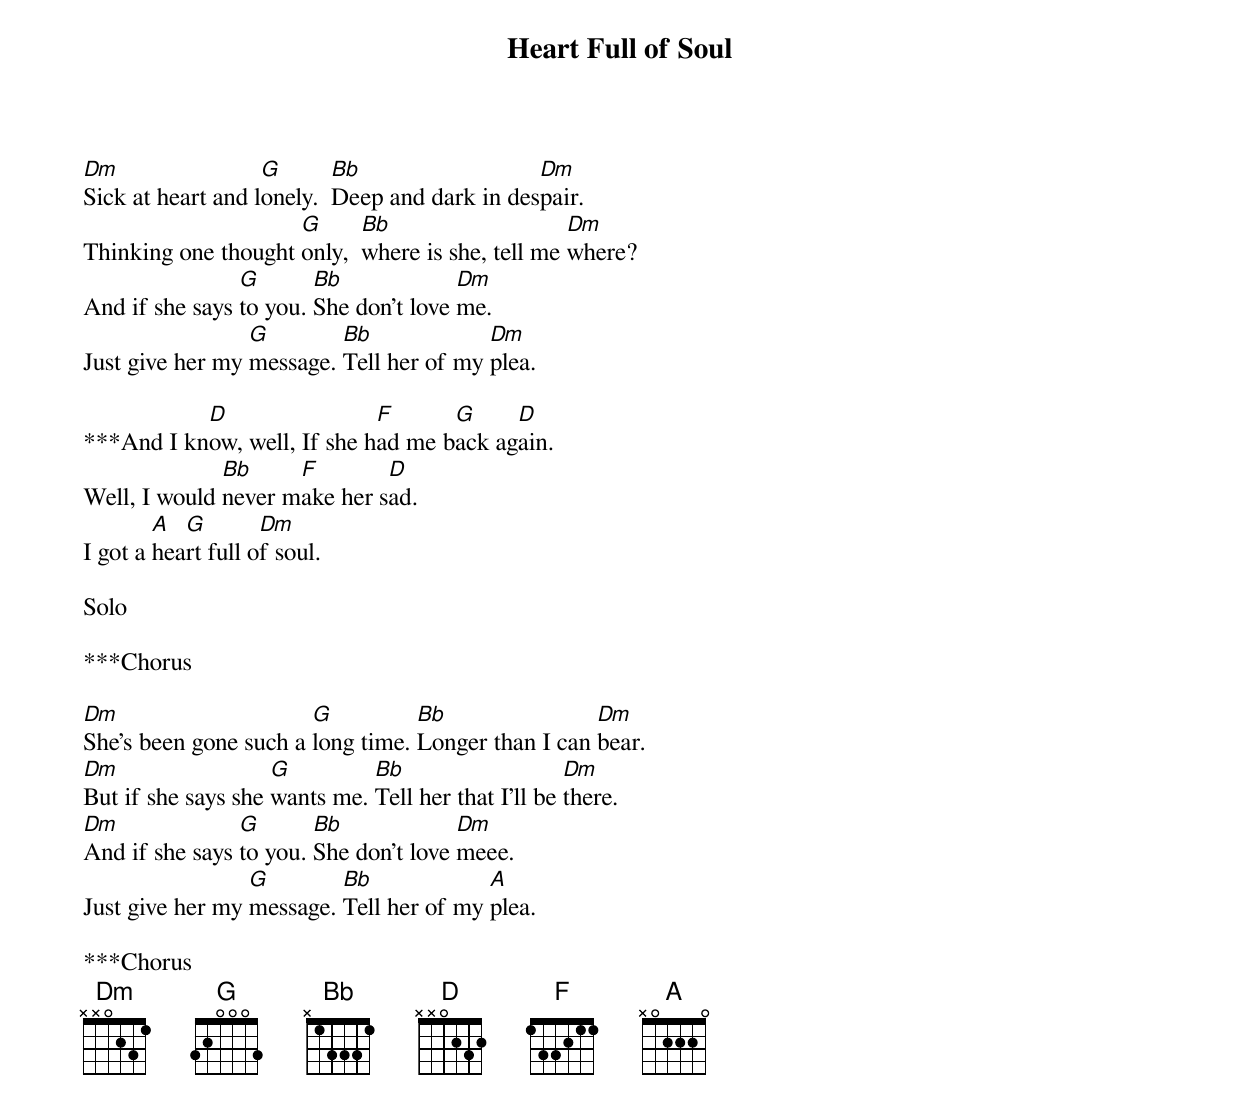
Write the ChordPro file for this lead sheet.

{title:Heart Full of Soul}
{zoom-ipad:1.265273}

[Dm]Sick at heart and l[G]onely.  [Bb]Deep and dark in des[Dm]pair.
Thinking one thought [G]only,  [Bb]where is she, tell me [Dm]where?
And if she says [G]to you. [Bb]She don't love [Dm]me.
Just give her my [G]message. [Bb]Tell her of my [Dm]plea.

***And I kn[D]ow, well, If she h[F]ad me b[G]ack ag[D]ain.
Well, I would [Bb]never m[F]ake her s[D]ad.
I got a [A]hea[G]rt full o[Dm]f soul.

Solo

***Chorus

[Dm]She's been gone such a [G]long time. [Bb]Longer than I can [Dm]bear.
[Dm]But if she says she [G]wants me. [Bb]Tell her that I'll be [Dm]there.
[Dm]And if she says [G]to you. [Bb]She don't love [Dm]meee.
Just give her my [G]message. [Bb]Tell her of my [A]plea.

***Chorus
